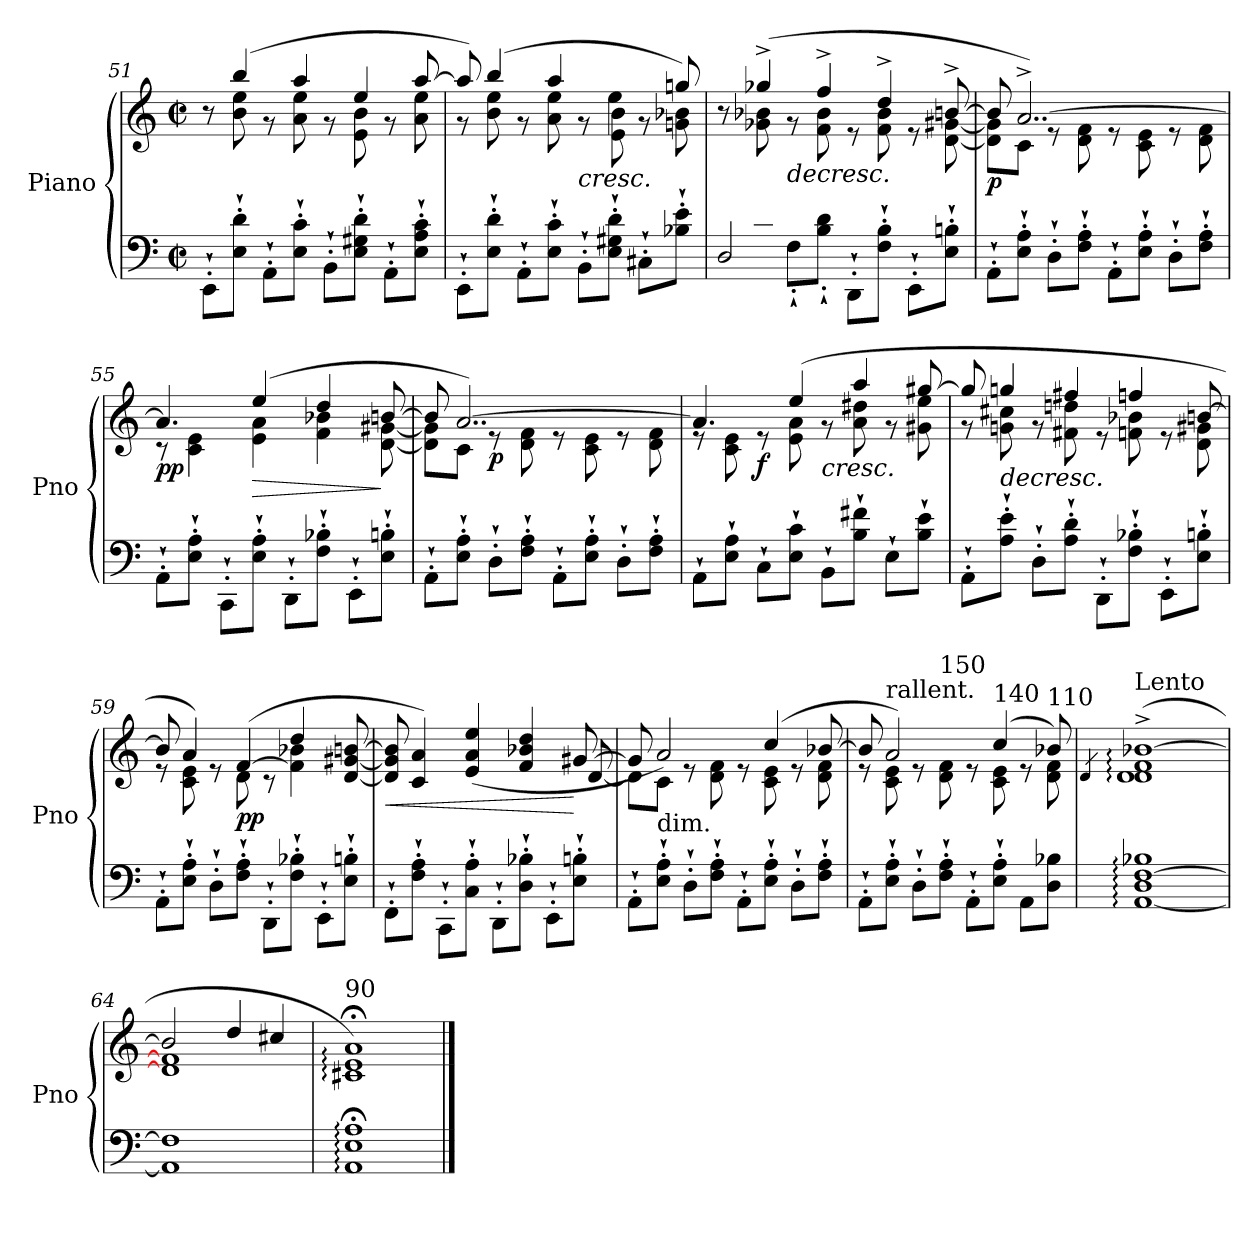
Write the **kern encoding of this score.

**kern	**kern	**dynam
*part1	*part1	*part1
*staff2	*staff1	*staff1/2
*I"Piano	*	*
*I'Pno	*	*
*clefF4	*clefG2	*
*k[]	*k[]	*
*C:	*C:	*
*M2/2	*M2/2	*
*met(c|)	*met(c|)	*
=51	=51	=51
*	*^	*
8EE`'\L	8r	8ryy	.
8E\`' 8d\`'J	(4bb/	8b\ 8ee\	.
8AA`'\L	.	8r	.
8E\`' 8c\`'J	4aa/	8a\ 8ee\	.
8BB`'\L	.	8r	.
8E\`' 8G#X\`' 8d\`'J	4ee/	8e\ 8b\	.
8AA`'\L	.	8r	.
8E\`' 8A\`' 8c\`'J	[8aa/	8a\ 8ee\	.
!!LO:LB:g=z	!!
=52	=52	=52	=52
8EE`'\L	8aa/])	8r	.
8E\`' 8d\`'J	(4bb/	8b\ 8ee\	.
8AA`'\L	.	8r	.
8E\`' 8c\`'J	4aa/	8a\ 8ee\	.
!	!	!	!LO:HP:b
8BB`'\L	.	8r	<
8E\`' 8G#X\`' 8d\`'J	4ee\	8e\ 8b\	.
8C#X`'\L	.	8r	.
8B-X\`' 8e\`'J	8ggn/)	8gn\ 8b-X\	.
=53	=53	=53	=53
*^	*	*	*
2D/	8D\Lyy	8r	8ryy	.
.	8B-X\`' 8d\`'J	(4gg-X^/	8g-X\ 8b-X\	.
!	!	!	!	!LO:HP:b
.	8F`'\L	.	8rg	>
.	8B-\`' 8d\`'J	4ff^/	8f\ 8b-\	.
8DD`'\L	2ryy	.	8re	.
8F\`' 8B-\`'J	.	4dd^/	8f\ 8b-\	.
8EE`'\L	.	.	8re	.
8E\`' 8Bn\`'J	.	[8bn^/	[8d\ [8g#X\	[
*v	*v	*	*	*
=54	=54	=54	=54
!	!	!	!LO:DY:b
8AA`'\L	8b/]	8d\] 8g#\]L	p
8E\`' 8A\`'J	[2..a^/)	8c\J	.
8D`'\L	.	8re	.
8F\`' 8A\`'J	.	8d\ 8f\	.
8AA`'\L	.	8re	.
8E\`' 8A\`'J	.	8c\ 8e\	.
8D`'\L	.	8re	.
8F\`' 8A\`'J	.	8d\ 8f\	.
=55	=55	=55	=55
!	!	!	!LO:DY:b
8AA`'\L	4.a/]	8rc	pp
8E\`' 8A\`'J	.	4c\ 4e\	.
8CC`'\L	.	.	.
!	!	!	!LO:HP:b
8E\`' 8A\`'J	(4ee/	4e\ 4a\	>
8DD`'\L	.	.	.
8F\`' 8B-X\`'J	4dd/	4f\ 4b-X\	.
8EE`'\L	.	.	.
8E\`' 8Bn\`'J	[8bn/	[8d\ [8g#X\	]
!!LO:LB:g=z	!!
=56	=56	=56	=56
8AA`'\L	8b/]	8d\] 8g#\]L	.
8E\`' 8A\`'J	[2..a/)	8c\J	.
!	!	!	!LO:DY:b
8D`'\L	.	8re	p
8F\`' 8A\`'J	.	8d\ 8f\	.
8AA`'\L	.	8re	.
8E\`' 8A\`'J	.	8c\ 8e\	.
8D`'\L	.	8re	.
8F\`' 8A\`'J	.	8d\ 8f\	.
=57	=57	=57	=57
8AA`\L	4.a/]	8re	.
8E\` 8A\`J	.	8c\ 8e\	.
!	!	!	!LO:DY:b
8C`\L	.	8re	f
8E\` 8c\`J	(4ee/	8e\ 8a\	.
!	!	!	!LO:HP:b
8BB`\L	.	8rg	<
8B\` 8f#X\`J	4aa/	8a\ 8dd#X\	.
8E`\L	.	8rg	.
8B\` 8e\`J	[8gg#X/	8g#X\ 8ee\	]
=58	=58	=58	=58
8AA`'\L	8gg#/]	8rg	.
!	!	!	!LO:HP:b
8A\`' 8e\`'J	4ggn/	8gn\ 8cc#X\	>
8D`'\L	.	8rg	.
8A\`' 8d\`'J	4ff#X/	8f#X\ 8ddn\	.
8DD`'\L	.	8re	.
8F\`' 8B-X\`'J	4ffn/	8fn\ 8b-X\	.
8EE`'\L	.	8re	.
8E\`' 8Bn\`'J	[8bn/	8d\ 8g#X\	.
=59	=59	=59	=59
*	*	*^	*
8AA`'\L	8b/]	8re	8ryy	.
*	*	*v	*v	*
8E\`' 8A\`'J	4a/)	8c\ 8e\	.
8D`'\L	.	8re	[
!	!	!	!LO:DY:b
8F\`' 8A\`'J	([4f/	8d\	pp
8DD`'\L	.	8rc	.
*	*	*^	*
8F\`' 8B-X\`'J	4f\] 4b-X\	4.ryy	4dd/	.
8EE`'\L	.	.	.	.
8E\`' 8Bn\`'J	[8d/ [8g#X/ [8bn/	.	8ryy	.
!!LO:PB:g=z
=60	=60	=60	=60	=60
!	!	!	!	!LO:HP:b
*	*	*v	*v	*
8FF`'\L	8d/] 8g#/] 8b/]	2..ryy	<
8F\`' 8A\`'J	4c/ 4a/)	.	.
8CC`'\L	.	.	.
8C\`' 8A\`'J	(4e/ 4a/ 4ee/	.	]
8DD`'\L	.	.	.
8D\`' 8B-X\`'J	4f/ 4b-X/ 4dd/	.	.
8EE`'\L	.	.	.
8E\`' 8Bn\`'J	[8g#X/	[8d/	[
=61	=61	=61	=61
8AA`'\L	8g#/]	8d\L]	.
!	!LO:TX:b:t=dim.	!	!
8E\`' 8A\`'J	2a/)	8c\J	.
8D`'\L	.	8re	.
8F\`' 8A\`'J	.	8d\ 8f\	.
8AA`'\L	.	8re	.
8E\`' 8A\`'J	(4cc/	8c\ 8e\	.
8D`'\L	.	8re	.
8F\`' 8A\`'J	[8b-X/	8d\ 8f\	.
=62	=62	=62	=62
8AA`'\L	8b-/]	8re	.
!	!LO:TX:a:t=rallent.	!	!
8E\`' 8A\`'J	2a/)	8c\ 8e\	.
8D`'\L	.	8re	.
!	!	!LO:TX:a:t=150	!
8F\`' 8A\`'J	.	8d\ 8f\	.
8AA`'\L	.	8re	.
!	!LO:TX:a:t=140	!	!
8E\`' 8A\`'J	(4cc/	8c\ 8e\	.
8AA\L	.	8re	.
!	!LO:TX:a:t=110	!	!
8D\ 8B-X\J	8b-X/)	8d\ 8f\	.
=63	=63	=63	=63
.	4qd/	.	.
!	!LO:TX:a:t=Lento	!	!
[1AA: 1D: [1F: 1B-X:	(1d:^ 1f:^ [1b-X:^	[1d [1fyy	.
=64	=64	=64	=64
1AA] 1F]	2b-/]	1d] 1f]	.
.	4dd/	.	.
.	4cc#X/	.	.
*	*v	*v	*
=65	=65	=65
!	!LO:TX:a:t=90	!
1AA;: 1E;: 1A;:	1c#X;<: 1e;<: 1a;<:)	.
==	==	==
*-	*-	*-
